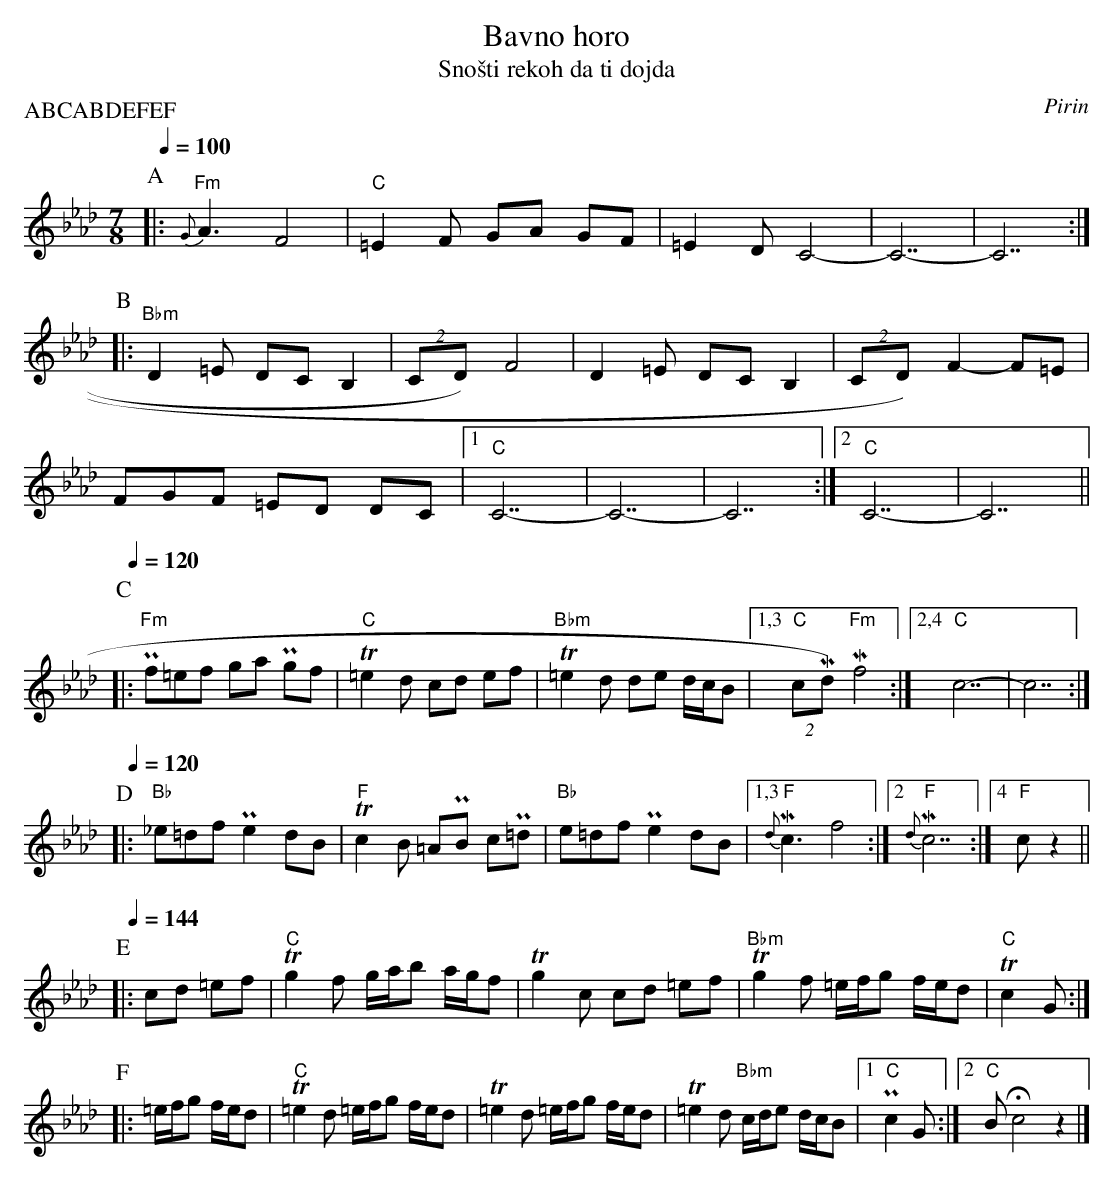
X:1
T:Bavno horo
T:Sno\vsti rekoh da ti dojda
O:Pirin
P:ABCABDEFEF
M:7/8
L:1/8
K:Fm
P:A
Q:1/4=100
|: "Fm"{G}A3 F4 | "C"=E2F GA GF | =E2D C4- | C7- | C7 :|
P:B
|: "Bbm"D2=E DC B,2 | (2CD) F4 | D2=E DC B,2 | (2CD) F2- F=E |
FGF =ED DC |1 "C"C7- | C7- | C7 :|2 "C"C7- | C7 ||
P:C
Q:1/4=120
|: "Fm"Pf=ef ga Pgf | "C"T=e2d cd ef | "Bbm"T=e2d de d/c/B |1,3 "C"(2cMd) "Fm"Mf4 :|2,4 "C"c7- | c7 :|
P:D
Q:1/4=120
|: "Bb"_e=df Pe2 dB | "F"Tc2B =APB cP=d | "Bb"e=df Pe2 dB |1,3 "F"{d}Mc3 f4 :|2 "F"{d}Mc7 :|4 "F"c z2 ||
P:E
Q:1/4=144
|: cd =ef | "C"Tg2f g/a/b a/g/f | Tg2c cd =ef | "Bbm"Tg2f =e/f/g f/e/d | "C"Tc2G :|
P:F
|: =e/f/g f/e/d | "C"T=e2d =e/f/g f/e/d | T=e2d =e/f/g f/e/d | T=e2d "Bbm"c/d/e d/c/B |1 "C"Pc2G :|2\
"C"BHc4 z2 |]
